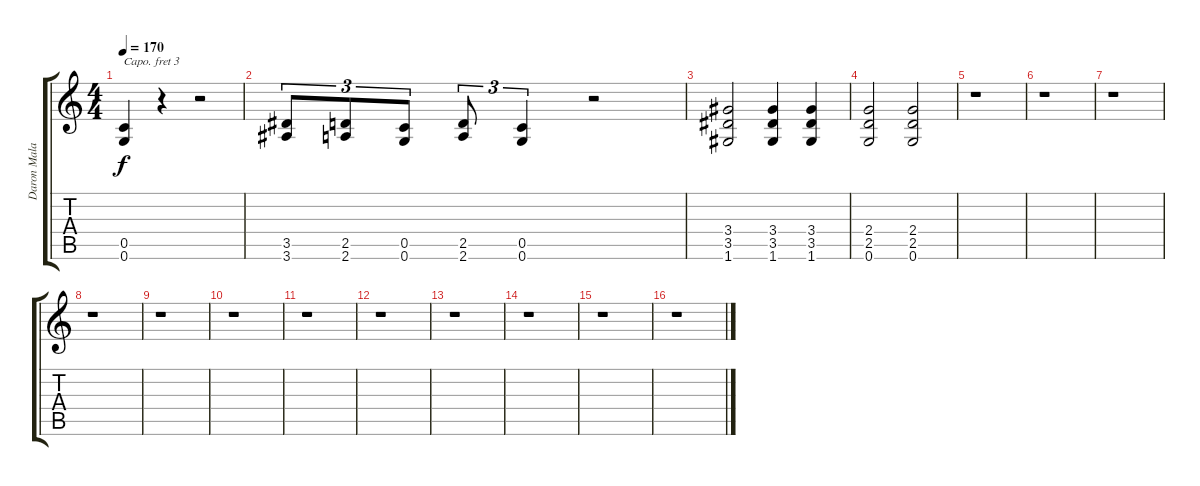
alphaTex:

\track ("Daron Malakian (disto)" "Daron Mala") {instrument overdrivenguitar}
\staff {score tabs}
\capo 3
\tuning (E4 B3 G3 D3 A2 E2) {hide}
\ts (4 4)
\tempo 170
\clef g2
\ks c
(0.5 0.6).4{dy f} r.4 r.2 |
(3.5 3.6).8{tu (3 2)} (2.5 2.6).8{tu (3 2)} (0.5 0.6).8{tu (3 2)} (2.5 2.6).8{tu (3 2)} (0.5 0.6).4{tu (3 2)} r.2 |
(3.4 3.5 1.6).2 (3.4 3.5 1.6).4 (3.4 3.5 1.6).4 |
(2.4 2.5 0.6).2 (2.4 2.5 0.6).2 |
r.1 |
r.1 |
r.1 |
r.1 |
r.1 |
r.1 |
r.1 |
r.1 |
r.1 |
r.1 |
r.1 |
r.1
